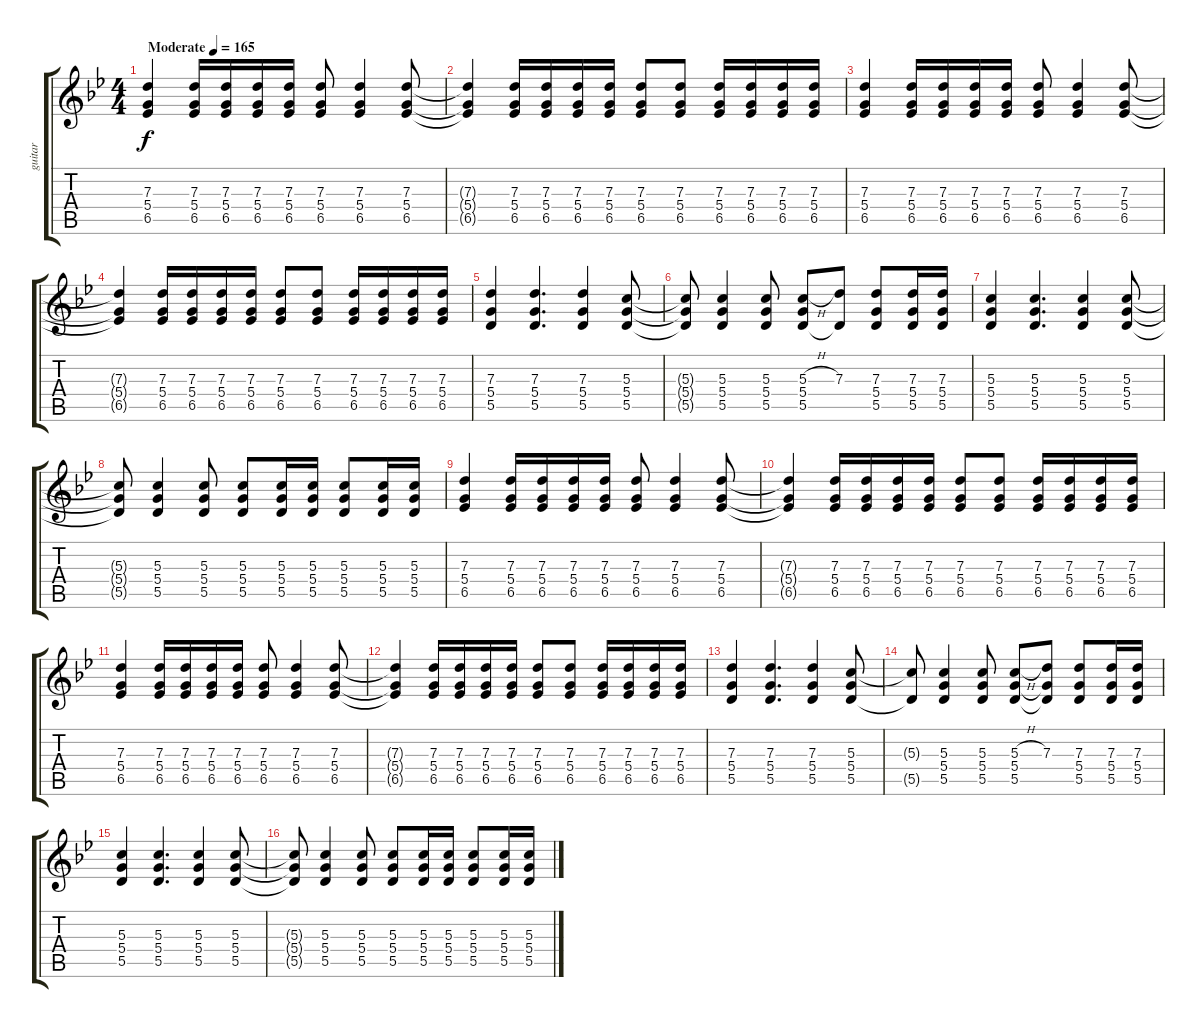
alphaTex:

\track ("guitar" "guitar") {instrument electricguitarclean}
\staff {score tabs}
\tuning (E4 B3 G3 D3 A2 E2) {hide}
\ts (4 4)
\tempo (165 "Moderate")
\clef g2
\ks bb
(7.3 5.4 6.5).4{dy f instrument electricguitarclean} (7.3 5.4 6.5).16 (7.3 5.4 6.5).16 (7.3 5.4 6.5).16 (7.3 5.4 6.5).16 (7.3 5.4 6.5).8 (7.3 5.4 6.5).4 (7.3 5.4 6.5).8 |
(7.3{t} 5.4{t} 6.5{t}).4 (7.3 5.4 6.5).16 (7.3 5.4 6.5).16 (7.3 5.4 6.5).16 (7.3 5.4 6.5).16 (7.3 5.4 6.5).8 (7.3 5.4 6.5).8 (7.3 5.4 6.5).16 (7.3 5.4 6.5).16 (7.3 5.4 6.5).16 (7.3 5.4 6.5).16 |
(7.3 5.4 6.5).4 (7.3 5.4 6.5).16 (7.3 5.4 6.5).16 (7.3 5.4 6.5).16 (7.3 5.4 6.5).16 (7.3 5.4 6.5).8 (7.3 5.4 6.5).4 (7.3 5.4 6.5).8 |
(7.3{t} 5.4{t} 6.5{t}).4 (7.3 5.4 6.5).16 (7.3 5.4 6.5).16 (7.3 5.4 6.5).16 (7.3 5.4 6.5).16 (7.3 5.4 6.5).8 (7.3 5.4 6.5).8 (7.3 5.4 6.5).16 (7.3 5.4 6.5).16 (7.3 5.4 6.5).16 (7.3 5.4 6.5).16 |
(7.3 5.4 5.5).4 (7.3 5.4 5.5).4{d} (7.3 5.4 5.5).4 (5.3 5.4 5.5).8 |
(5.3{t} 5.4{t} 5.5{t}).8 (5.3 5.4 5.5).4 (5.3 5.4 5.5).8 (5.3{h} 5.4 5.5).8 (7.3 5.5{t}).8 (7.3 5.4 5.5).8 (7.3 5.4 5.5).16 (7.3 5.4 5.5).16 |
(5.3 5.4 5.5).4 (5.3 5.4 5.5).4{d} (5.3 5.4 5.5).4 (5.3 5.4 5.5).8 |
(5.3{t} 5.4{t} 5.5{t}).8 (5.3 5.4 5.5).4 (5.3 5.4 5.5).8 (5.3 5.4 5.5).8 (5.3 5.4 5.5).16 (5.3 5.4 5.5).16 (5.3 5.4 5.5).8 (5.3 5.4 5.5).16 (5.3 5.4 5.5).16 |
(7.3 5.4 6.5).4 (7.3 5.4 6.5).16 (7.3 5.4 6.5).16 (7.3 5.4 6.5).16 (7.3 5.4 6.5).16 (7.3 5.4 6.5).8 (7.3 5.4 6.5).4 (7.3 5.4 6.5).8 |
(7.3{t} 5.4{t} 6.5{t}).4 (7.3 5.4 6.5).16 (7.3 5.4 6.5).16 (7.3 5.4 6.5).16 (7.3 5.4 6.5).16 (7.3 5.4 6.5).8 (7.3 5.4 6.5).8 (7.3 5.4 6.5).16 (7.3 5.4 6.5).16 (7.3 5.4 6.5).16 (7.3 5.4 6.5).16 |
(7.3 5.4 6.5).4 (7.3 5.4 6.5).16 (7.3 5.4 6.5).16 (7.3 5.4 6.5).16 (7.3 5.4 6.5).16 (7.3 5.4 6.5).8 (7.3 5.4 6.5).4 (7.3 5.4 6.5).8 |
(7.3{t} 5.4{t} 6.5{t}).4 (7.3 5.4 6.5).16 (7.3 5.4 6.5).16 (7.3 5.4 6.5).16 (7.3 5.4 6.5).16 (7.3 5.4 6.5).8 (7.3 5.4 6.5).8 (7.3 5.4 6.5).16 (7.3 5.4 6.5).16 (7.3 5.4 6.5).16 (7.3 5.4 6.5).16 |
(7.3 5.4 5.5).4 (7.3 5.4 5.5).4{d} (7.3 5.4 5.5).4 (5.3 5.4 5.5).8 |
(5.3{t} 5.5{t}).8 (5.3 5.4 5.5).4 (5.3 5.4 5.5).8 (5.3{h} 5.4 5.5).8 (7.3 5.4{t} 5.5{t}).8 (7.3 5.4 5.5).8 (7.3 5.4 5.5).16 (7.3 5.4 5.5).16 |
(5.3 5.4 5.5).4 (5.3 5.4 5.5).4{d} (5.3 5.4 5.5).4 (5.3 5.4 5.5).8 |
(5.3{t} 5.4{t} 5.5{t}).8 (5.3 5.4 5.5).4 (5.3 5.4 5.5).8 (5.3 5.4 5.5).8 (5.3 5.4 5.5).16 (5.3 5.4 5.5).16 (5.3 5.4 5.5).8 (5.3 5.4 5.5).16 (5.3 5.4 5.5).16
